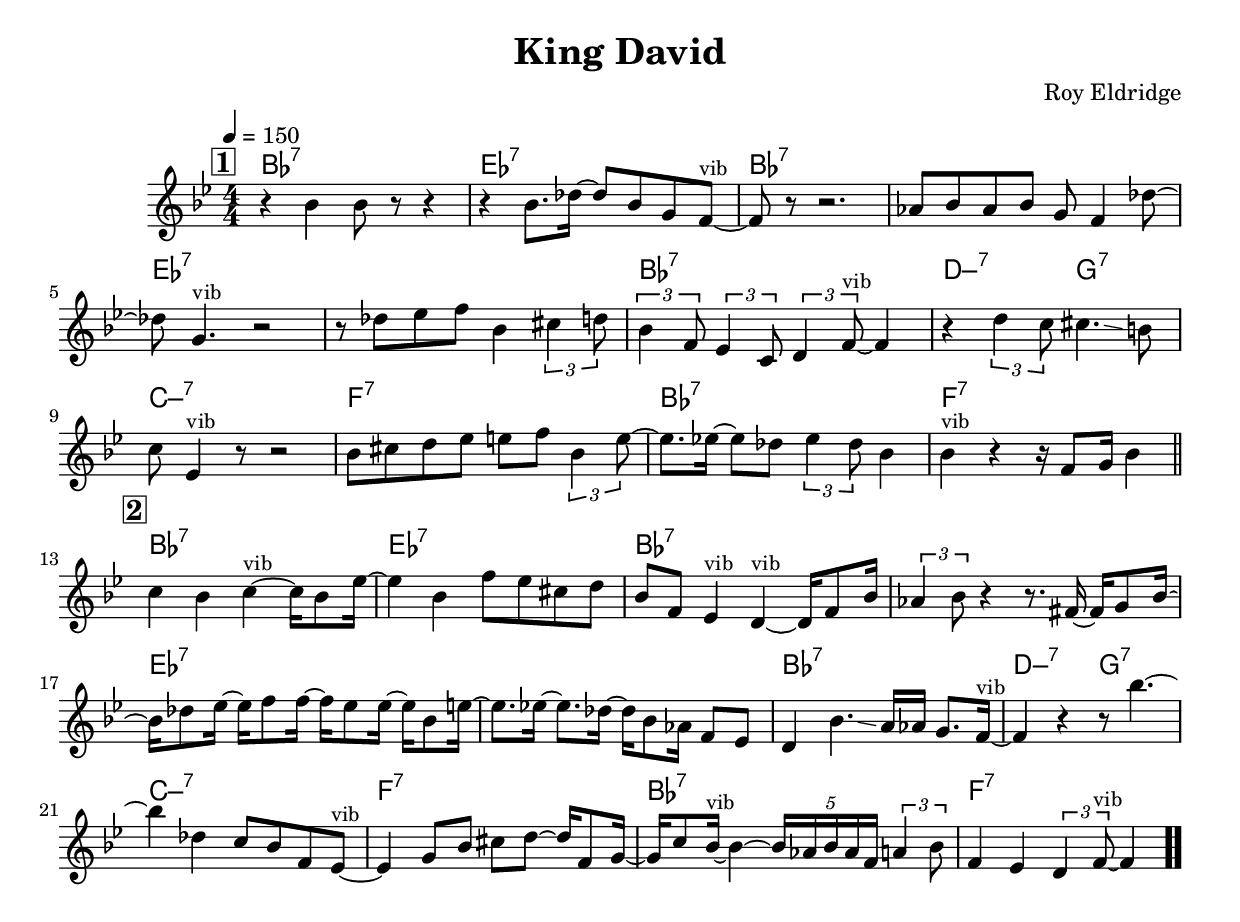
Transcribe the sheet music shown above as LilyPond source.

\version "2.13.2"

#(ly:set-option 'point-and-click #f)

\header {
  title = "King David"
  composer = "Roy Eldridge"
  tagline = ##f
}
global =
{
    \override Staff.TimeSignature #'style = #'()
    \time 4/4
    \clef "treble"
    \key bes \major
    \override Rest #'direction = #'0
    \override MultiMeasureRest #'staff-position = #0
}
\score
{
<<
    \transpose c' c'

    \new ChordNames { \chords {
      \set majorSevenSymbol = \markup { "maj7" }
      \set minorChordModifier = \markup { \char ##x2013 }
      
      | bes1:7 | es1:7 | bes1:7 | s1 | es1:7 | s1 | bes1:7 | d2:min7 g2:7 
      | c1:min7 | f1:7 | bes1:7 | f1:7 | bes1:7 | es1:7 | bes1:7 | s1 
      | es1:7 | s1 | bes1:7 | d2:min7 g2:7 | c1:min7 | f1:7 | bes1:7 | f1:7|
      }
      }

    \new Staff
    <<
    \transpose c' c'

    {
      \global
  		%\override Score.MetronomeMark #'transparent = ##t
  		%\override Score.MetronomeMark #'stencil = ##f
  		
  		\override HorizontalBracket #'direction = #UP
  		\override HorizontalBracket #'bracket-flare = #'(0 . 0)
  		
  		\override TextSpanner #'dash-fraction = #1.0
  		\override TextSpanner #'bound-details #'left #'text = \markup{ \concat{\draw-line #'(0 . -1.0) \draw-line #'(1.0 . 0) }}
  		\override TextSpanner #'bound-details #'right #'text = \markup{ \concat{ \draw-line #'(1.0 . 0) \draw-line #'(0 . -1.0) }}
          \set Score.markFormatter = #format-mark-box-numbers


      \tempo 4 = 150
      \set Score.currentBarNumber = #1
     
      \bar "||" \mark \default r4 bes'4 bes'8 r8 r4 
      | r4 bes'8. des''16~ des''8 bes'8 g'8 f'8~^\markup{\left-align \small vib} 
      | f'8 r8 r2. 
      | aes'8 bes'8 aes'8 bes'8 g'8 f'4 des''8~ 
      | des''8 g'4.^\markup{\left-align \small vib} r2 
      | r8 des''8 es''8 f''8 bes'4 \tuplet 3/2 {cis''4 d''8} 
      | \tuplet 3/2 {bes'4 f'8} \tuplet 3/2 {es'4 c'8} \tuplet 3/2 {d'4 f'8~^\markup{\left-align \small vib}} f'4 
      | r4 \tuplet 3/2 {d''4 c''8} cis''4.\glissando  b'8 
      | c''8 es'4^\markup{\left-align \small vib} r8 r2 
      | bes'8 cis''8 d''8 es''8 e''8 f''8 \tuplet 3/2 {bes'4 e''8~} 
      | e''8.\glissando  es''16~ es''8 des''8 \tuplet 3/2 {es''4 des''8} bes'4 
      | bes'4^\markup{\left-align \small vib} r4 r16 f'8 g'16 bes'4 
      \bar "||" \mark \default c''4 bes'4 c''4~^\markup{\left-align \small vib} c''16 bes'8 es''16~ 
      | es''4 bes'4 f''8 es''8 cis''8 d''8 
      | bes'8 f'8 es'4^\markup{\left-align \small vib} d'4~^\markup{\left-align \small vib} d'16 f'8 bes'16 
      | \tuplet 3/2 {aes'4 bes'8} r4 r8. fis'16~ fis'16 g'8 bes'16~ 
      | bes'16 des''8 es''16~ es''16 f''8 f''16~ f''16 es''8 es''16~ es''16 bes'8 e''16~ 
      | e''8.\glissando  es''16~ es''8. des''16~ des''16 bes'8 aes'16 f'8 es'8 
      | d'4 bes'4.\glissando  a'16 aes'16 g'8. f'16~^\markup{\left-align \small vib} 
      | f'4 r4 r8 bes''4.~ 
      | bes''4 des''4 c''8 bes'8 f'8 es'8~^\markup{\left-align \small vib} 
      | es'4 g'8 bes'8 cis''8 d''8~ d''16 f'8 g'16~ 
      | g'16 c''8 bes'16~^\markup{\left-align \small vib} bes'4~ \tuplet 5/4 {bes'16 aes'16 bes'16 aes'16 f'16} \tuplet 3/2 {a'4 bes'8} 
      | f'4 es'4 \tuplet 3/2 {d'4 f'8~^\markup{\left-align \small vib}} f'4\bar  ".."
    }
    >>
>>    
}
